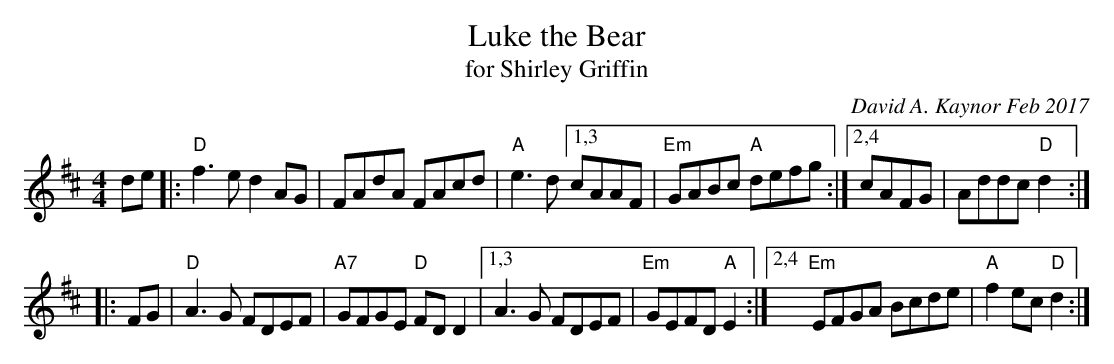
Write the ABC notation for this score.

X:1
T:Luke the Bear
T:for Shirley Griffin
C:David A. Kaynor Feb 2017
M:4/4
L:1/8
K:D
de |:\
"D"f3e d2AG | FAdA FAcd | "A"e3d [1,3 cAAF | "Em"GABc "A"defg :|\
                                 [2,4 cAFG | Addc "D"d2 :|
|: FG |\
"D"A3G FDEF | "A7"GFGE "D"FDD2 |[1,3 A3G FDEF | "Em"GEFD "A"E2 :|\
                                [2,4 "Em"EFGA Bcde | "A"f2ec "D"d2 :|
